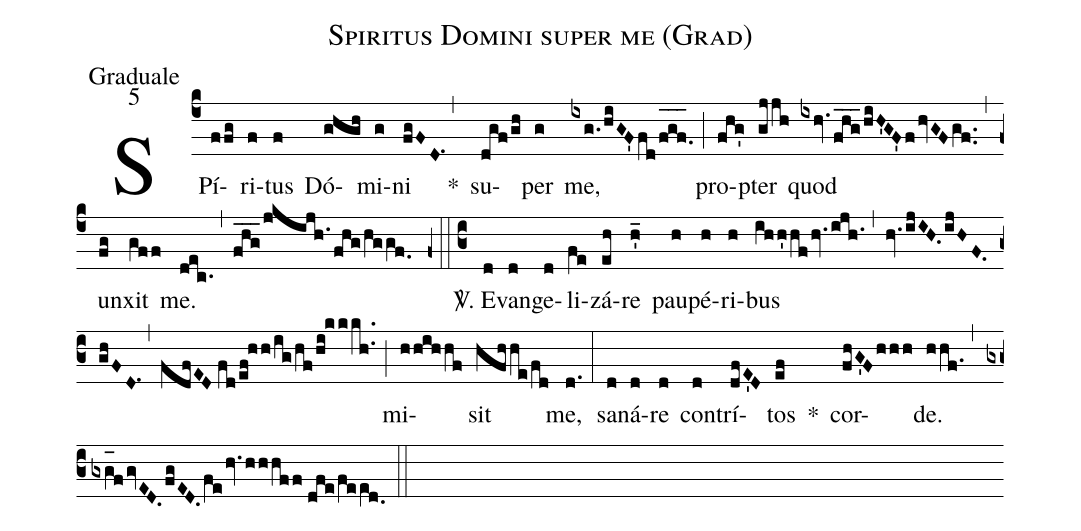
name:Spiritus Domini super me (Grad);
office-part:Graduale;
mode:5;
%%
(c4) SPí(ffg)ri(f)tus(f) Dó(ghgh)mi(g)ni(fgFD.1) <clear>*(,) su(dgf/gh)per(g) me,(ixg./hiGF'fd/f_[oh:h]g_[oh:h]f._[oh:h]) (;) pro(fhg')pter(gjjh) quod(ixhv.fhg___/hiH'GF'fhvGFgf..) (,) un(fg)xit(gff) me.(dec.) (,) (fhg___/jkijh.fhg/hggf.0) (z0::c3) <sp>V/</sp>. E(d)van(d)ge(d)li(fe)zá(eh)re(h'_) pau(h)pé(h)ri(h)bus(ihh'hfhv.ijh.1) (,) (hv.ijIH.ijHF.ghFD.1) (,) (fdfED//fd/ef!hh/ig/hf/hi!kkkh..) (;) mi(hhihhf)sit(hfhhe/fd) me,(d.) (:) sa(d)ná(d)re(d) con(d)trí(dfE'D)tos(ef) *() cor(fhG'Fhhh)de.(hhf.) (,) (gxg_[oh:h]fgvED.fgED.fehv.hhhff//dfe/fee[ll:1]d.0) (::)
